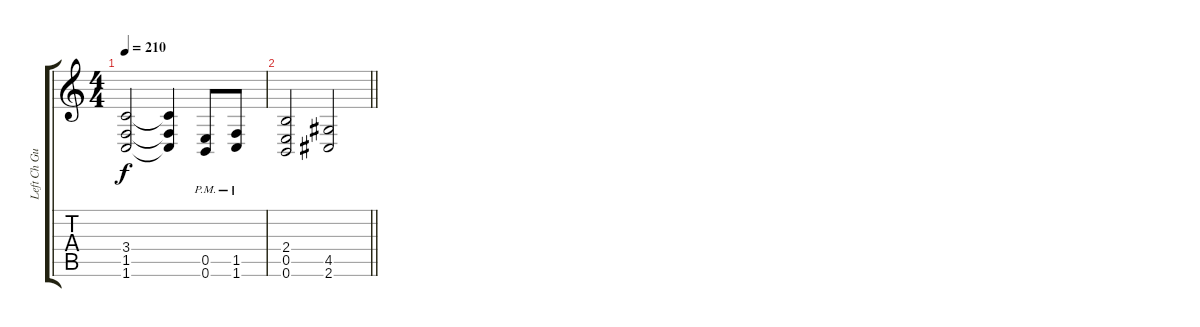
\track ("Left Ch Guitar" "Left Ch Gu") {instrument overdrivenguitar}
\staff {score tabs}
\tuning (B3 Gb3 D3 A2 E2 B1) {hide}
\ts (4 4)
\tempo 210
\clef g2
\ks c
(3.4 1.5 1.6).2{dy f} (3.4{t} 1.5{t} 1.6{t}).4 (0.5{pm} 0.6{pm}).8 (1.5{pm} 1.6{pm}).8 |
\barLineRight lightlight
(2.4 0.5 0.6).2 (4.5 2.6).2
